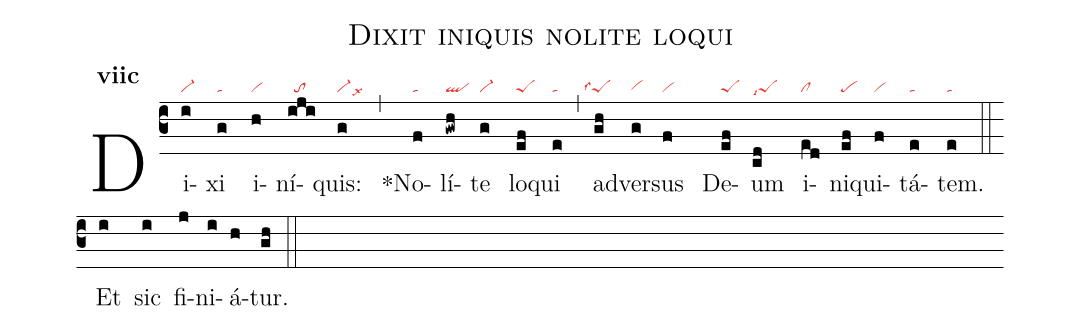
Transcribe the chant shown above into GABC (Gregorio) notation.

name:Dixit iniquis nolite loqui;
office-part:an;
mode:7c;
nabc-lines:1;
%%
initial-style: 1;
name: Dixi iniquis nolite loqui;
mode: 7;
office-part: Antiphona;
annotation: Ant.;
annotation: vii c;
nabc-lines: 1;
%%
(c3) Di(i|vi-)xi(g|ta) i(h|vi)ní(iji|//to)quis:(g|vi-lsx9) (,) <sp>*</sp>No(f|ta)lí(gwh|ql)te(g|vi-) lo(ef|peS)qui(e|ta) (,) ad(gh|```peSlss4)ver(g|vihg)sus(f|vi) De(ef|peS)um(cd|peSlsi7) i(ed|cl)ni(ef|pe)qui(f|vi)tá(e|ta)tem.(e|ta) (::) <eu> Et(i) sic(i) fi(j)ni(i)á(h)tur.(gh) </eu>(::)
